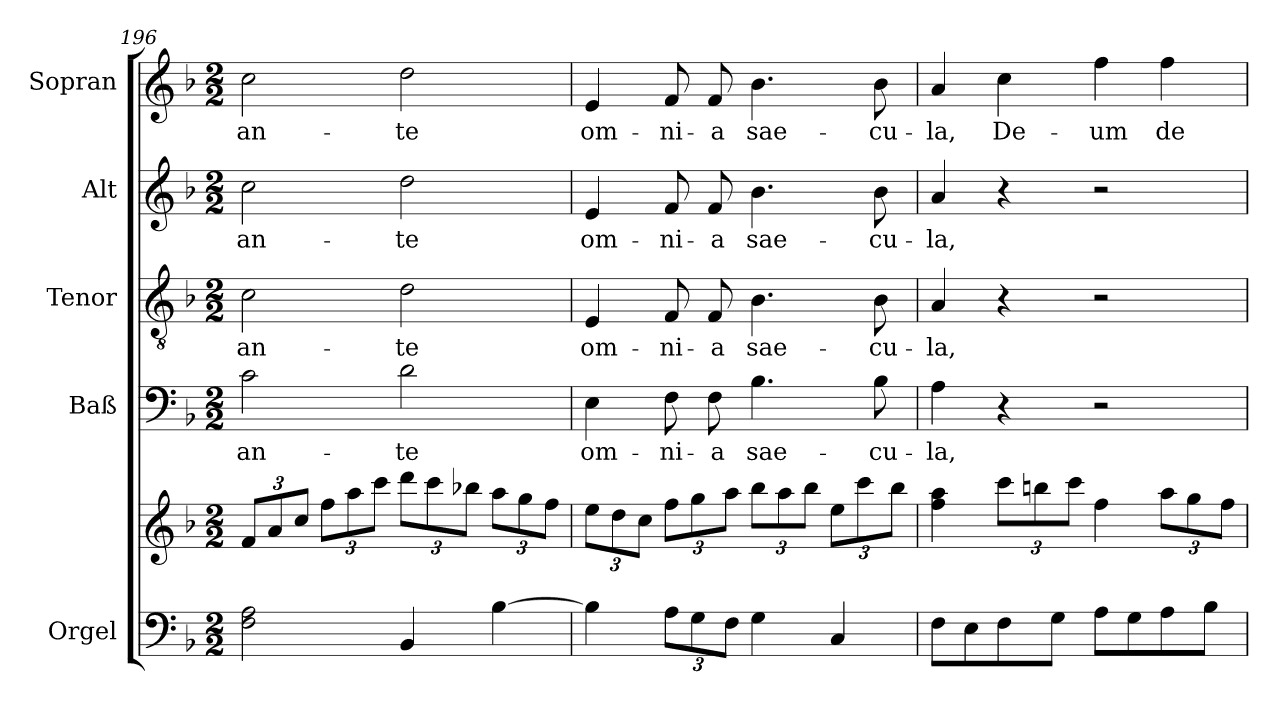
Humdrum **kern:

**kern	**kern	**kern	**text	**kern	**text	**kern	**text	**kern	**text
*part5	*part5	*part4	*part4	*part3	*part3	*part2	*part2	*part1	*part1
*staff6	*staff5	*staff4	*staff4	*staff3	*staff3	*staff2	*staff2	*staff1	*staff1
*I"Orgel	*	*I"Baß	*	*I"Tenor	*	*I"Alt	*	*I"Sopran	*
*I'Org.	*	*	*	*	*	*	*	*	*
*clefF4	*clefG2	*clefF4	*	*clefGv2	*	*clefG2	*	*clefG2	*
*k[b-]	*k[b-]	*k[b-]	*	*k[b-]	*	*k[b-]	*	*k[b-]	*
*F:	*F:	*F:	*	*F:	*	*F:	*	*F:	*
*M2/2	*M2/2	*M2/2	*	*M2/2	*	*M2/2	*	*M2/2	*
*	*Xbrackettup	*	*	*	*	*	*	*	*
=196	=196	=196	=196	=196	=196	=196	=196	=196	=196
!	!	!	!LO:LY:b	!	!LO:LY:b	!	!LO:LY:b	!	!LO:LY:b
2F\ 2A\	12f/L	2c\	an-	2c\	an-	2cc\	an-	2cc\	an-
.	12a/	.	.	.	.	.	.	.	.
.	12cc/J	.	.	.	.	.	.	.	.
.	12ff\L	.	.	.	.	.	.	.	.
.	12aa\	.	.	.	.	.	.	.	.
.	12ccc\J	.	.	.	.	.	.	.	.
!	!	!	!LO:LY:b	!	!LO:LY:b	!	!LO:LY:b	!	!LO:LY:b
4BB-/	12ddd\L	2d\	-te	2d\	-te	2dd\	-te	2dd\	-te
.	12ccc\	.	.	.	.	.	.	.	.
.	12bb-X\J	.	.	.	.	.	.	.	.
[4B-\	12aa\L	.	.	.	.	.	.	.	.
.	12gg\	.	.	.	.	.	.	.	.
.	12ff\J	.	.	.	.	.	.	.	.
!!LO:PB:g=z
=197	=197	=197	=197	=197	=197	=197	=197	=197	=197
!	!	!	!LO:LY:b	!	!LO:LY:b	!	!LO:LY:b	!	!LO:LY:b
4B-\]	12ee\L	4E\	om-	4E/	om-	4e/	om-	4e/	om-
.	12dd\	.	.	.	.	.	.	.	.
.	12cc\J	.	.	.	.	.	.	.	.
!	!	!	!LO:LY:b	!	!LO:LY:b	!	!LO:LY:b	!	!LO:LY:b
12A\L	12ff\L	8F\	-ni-	8F/	-ni-	8f/	-ni-	8f/	-ni-
12G\	12gg\	.	.	.	.	.	.	.	.
!	!	!	!LO:LY:b	!	!LO:LY:b	!	!LO:LY:b	!	!LO:LY:b
.	.	8F\	-a	8F/	-a	8f/	-a	8f/	-a
12F\J	12aa\J	.	.	.	.	.	.	.	.
!	!	!	!LO:LY:b	!	!LO:LY:b	!	!LO:LY:b	!	!LO:LY:b
4G\	12bb-\L	4.B-\	sae-	4.B-\	sae-	4.b-\	sae-	4.b-\	sae-
.	12aa\	.	.	.	.	.	.	.	.
.	12bb-\J	.	.	.	.	.	.	.	.
4C/	12ee\L	.	.	.	.	.	.	.	.
.	12ccc\	.	.	.	.	.	.	.	.
!	!	!	!LO:LY:b	!	!LO:LY:b	!	!LO:LY:b	!	!LO:LY:b
.	.	8B-\	-cu-	8B-\	-cu-	8b-\	-cu-	8b-\	-cu-
.	12bb-\J	.	.	.	.	.	.	.	.
=198	=198	=198	=198	=198	=198	=198	=198	=198	=198
!	!	!	!LO:LY:b	!	!LO:LY:b	!	!LO:LY:b	!	!LO:LY:b
8F\L	4ff\ 4aa\	4A\	-la,	4A/	-la,	4a/	-la,	4a/	-la,
8E\	.	.	.	.	.	.	.	.	.
!	!	!	!	!	!	!	!	!	!LO:LY:b
8F\	12ccc\L	4r	.	4r	.	4r	.	4cc\	De-
.	12bbn\	.	.	.	.	.	.	.	.
8G\J	.	.	.	.	.	.	.	.	.
.	12ccc\J	.	.	.	.	.	.	.	.
!	!	!	!	!	!	!	!	!	!LO:LY:b
8A\L	4ff\	2r	.	2r	.	2r	.	4ff\	-um
8G\	.	.	.	.	.	.	.	.	.
!	!	!	!	!	!	!	!	!	!LO:LY:b
8A\	12aa\L	.	.	.	.	.	.	4ff\	de
.	12gg\	.	.	.	.	.	.	.	.
8B-\J	.	.	.	.	.	.	.	.	.
.	12ff\J	.	.	.	.	.	.	.	.
=	=	=	=	=	=	=	=	=	=
*-	*-	*-	*-	*-	*-	*-	*-	*-	*-
